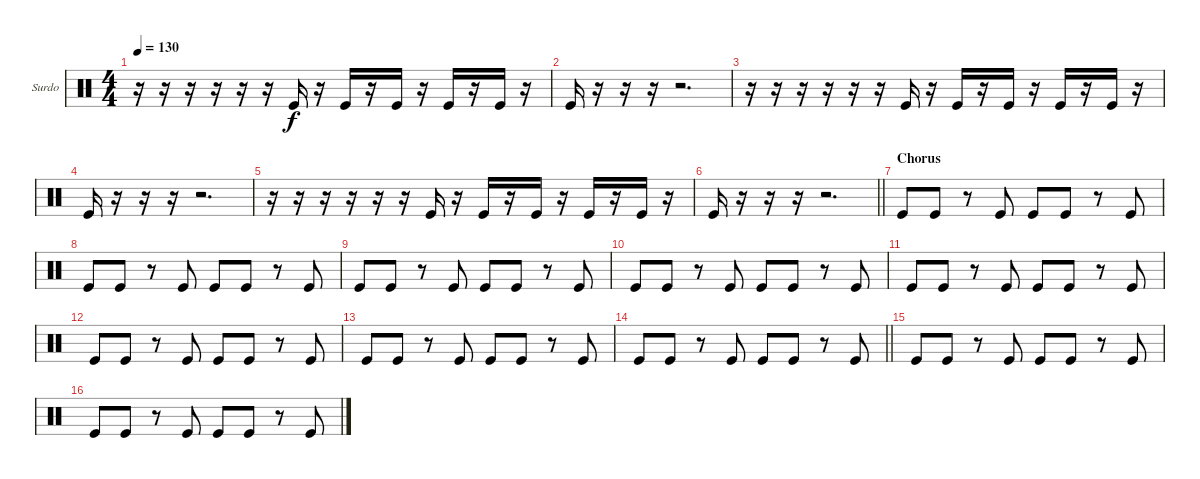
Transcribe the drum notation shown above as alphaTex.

\bracketExtendMode groupsimilarinstruments
\firstSystemTrackNameOrientation horizontal
\otherSystemsTrackNameOrientation horizontal
\track ("Surdo" "Surdo") {instrument percussion}
\staff {score}
\articulation defaults
\ts (4 4)
\tempo 130
\clef neutral
\ks c
r.16{dy f} r.16 r.16 r.16 r.16 r.16 "Kick (hit)".16 r.16 "Kick (hit)".16 r.16 "Kick (hit)".16 r.16 "Kick (hit)".16 r.16 "Kick (hit)".16 r.16 |
"Kick (hit)".16 r.16 r.16 r.16 r.2{d} |
r.16 r.16 r.16 r.16 r.16 r.16 "Kick (hit)".16 r.16 "Kick (hit)".16 r.16 "Kick (hit)".16 r.16 "Kick (hit)".16 r.16 "Kick (hit)".16 r.16 |
"Kick (hit)".16 r.16 r.16 r.16 r.2{d} |
r.16 r.16 r.16 r.16 r.16 r.16 "Kick (hit)".16 r.16 "Kick (hit)".16 r.16 "Kick (hit)".16 r.16 "Kick (hit)".16 r.16 "Kick (hit)".16 r.16 |
\barLineRight lightlight "Kick (hit)".16
r.16 r.16 r.16 r.2{d} |
\section ("" "Chorus")
"Kick (hit)".8 "Kick (hit)".8 r.8 "Kick (hit)".8 "Kick (hit)".8 "Kick (hit)".8 r.8 "Kick (hit)".8 |
"Kick (hit)".8 "Kick (hit)".8 r.8 "Kick (hit)".8 "Kick (hit)".8 "Kick (hit)".8 r.8 "Kick (hit)".8 |
"Kick (hit)".8 "Kick (hit)".8 r.8 "Kick (hit)".8 "Kick (hit)".8 "Kick (hit)".8 r.8 "Kick (hit)".8 |
"Kick (hit)".8 "Kick (hit)".8 r.8 "Kick (hit)".8 "Kick (hit)".8 "Kick (hit)".8 r.8 "Kick (hit)".8 |
"Kick (hit)".8 "Kick (hit)".8 r.8 "Kick (hit)".8 "Kick (hit)".8 "Kick (hit)".8 r.8 "Kick (hit)".8 |
"Kick (hit)".8 "Kick (hit)".8 r.8 "Kick (hit)".8 "Kick (hit)".8 "Kick (hit)".8 r.8 "Kick (hit)".8 |
"Kick (hit)".8 "Kick (hit)".8 r.8 "Kick (hit)".8 "Kick (hit)".8 "Kick (hit)".8 r.8 "Kick (hit)".8 |
\barLineRight lightlight "Kick (hit)".8 "Kick (hit)".8
r.8 "Kick (hit)".8 "Kick (hit)".8 "Kick (hit)".8 r.8 "Kick (hit)".8 |
"Kick (hit)".8 "Kick (hit)".8 r.8 "Kick (hit)".8 "Kick (hit)".8 "Kick (hit)".8 r.8 "Kick (hit)".8 |
"Kick (hit)".8 "Kick (hit)".8 r.8 "Kick (hit)".8 "Kick (hit)".8 "Kick (hit)".8 r.8 "Kick (hit)".8
